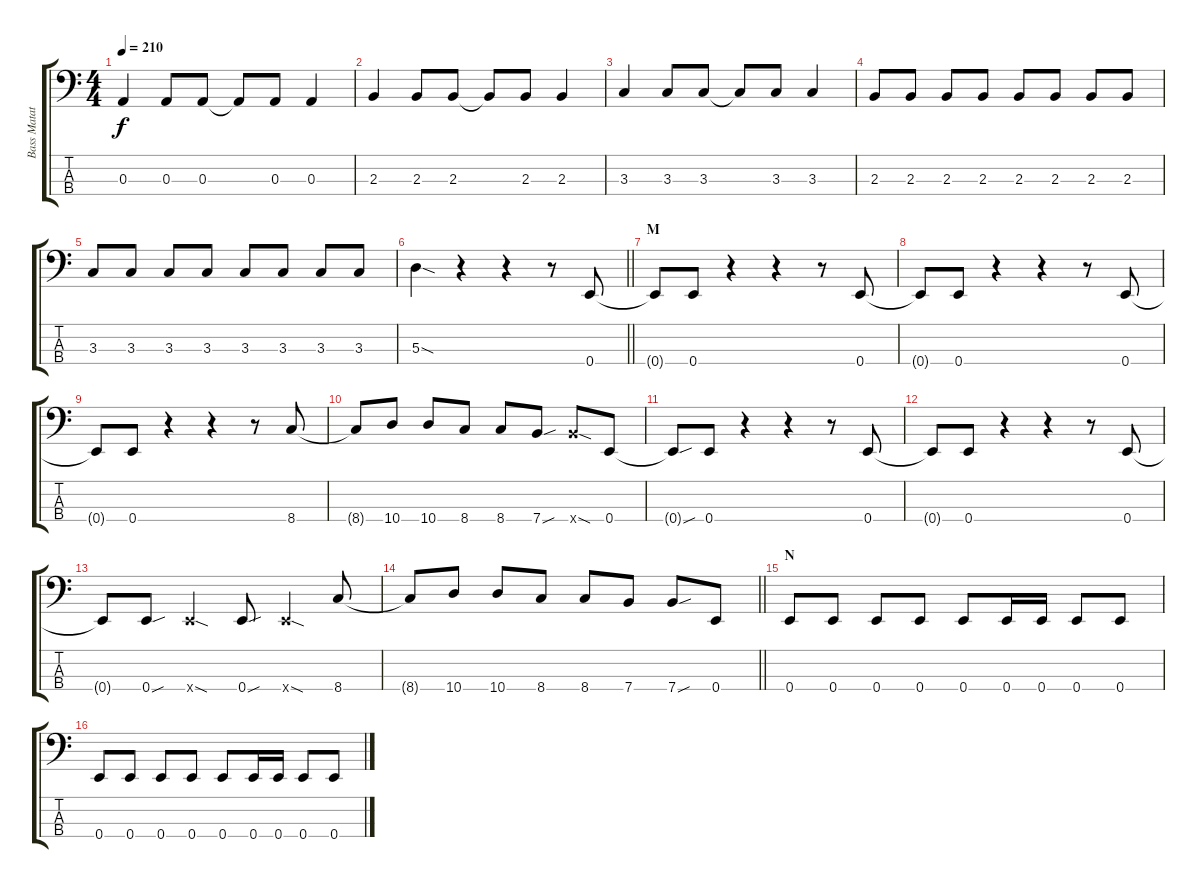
\track ("Bass Matatabi" "Bass Matat") {instrument electricbasspick}
\staff {score tabs}
\tuning (G2 D2 A1 E1) {hide}
\ts (4 4)
\tempo 210
\clef f4
\ks c
0.3.4{dy f} 0.3.8 0.3.8 0.3{t}.8 0.3.8 0.3.4 |
2.3.4 2.3.8 2.3.8 2.3{t}.8 2.3.8 2.3.4 |
3.3.4 3.3.8 3.3.8 3.3{t}.8 3.3.8 3.3.4 |
2.3.8 2.3.8 2.3.8 2.3.8 2.3.8 2.3.8 2.3.8 2.3.8 |
3.3.8 3.3.8 3.3.8 3.3.8 3.3.8 3.3.8 3.3.8 3.3.8 |
\barLineRight lightlight
5.3{sod}.4 r.4 r.4 r.8 0.4.8 |
\section ("" "M")
0.4{t}.8 0.4.8 r.4 r.4 r.8 0.4.8 |
0.4{t}.8 0.4.8 r.4 r.4 r.8 0.4.8 |
0.4{t}.8 0.4.8 r.4 r.4 r.8 8.4.8 |
8.4{t}.8 10.4.8 10.4.8 8.4.8 8.4.8 7.4{sou}.8 7.4{sod x}.8 0.4.8 |
0.4{sou t}.8 0.4.8 r.4 r.4 r.8 0.4.8 |
0.4{t}.8 0.4.8 r.4 r.4 r.8 0.4.8 |
0.4{t}.8 0.4{sou}.8 0.4{sod x}.4 0.4{sou}.8 0.4{sod x}.4 8.4.8 |
\barLineRight lightlight
8.4{t}.8 10.4.8 10.4.8 8.4.8 8.4.8 7.4.8 7.4{sou}.8 0.4.8 |
\section ("" "N")
0.4.8 0.4.8 0.4.8 0.4.8 0.4.8 0.4.16 0.4.16 0.4.8 0.4.8 |
0.4.8 0.4.8 0.4.8 0.4.8 0.4.8 0.4.16 0.4.16 0.4.8 0.4.8
